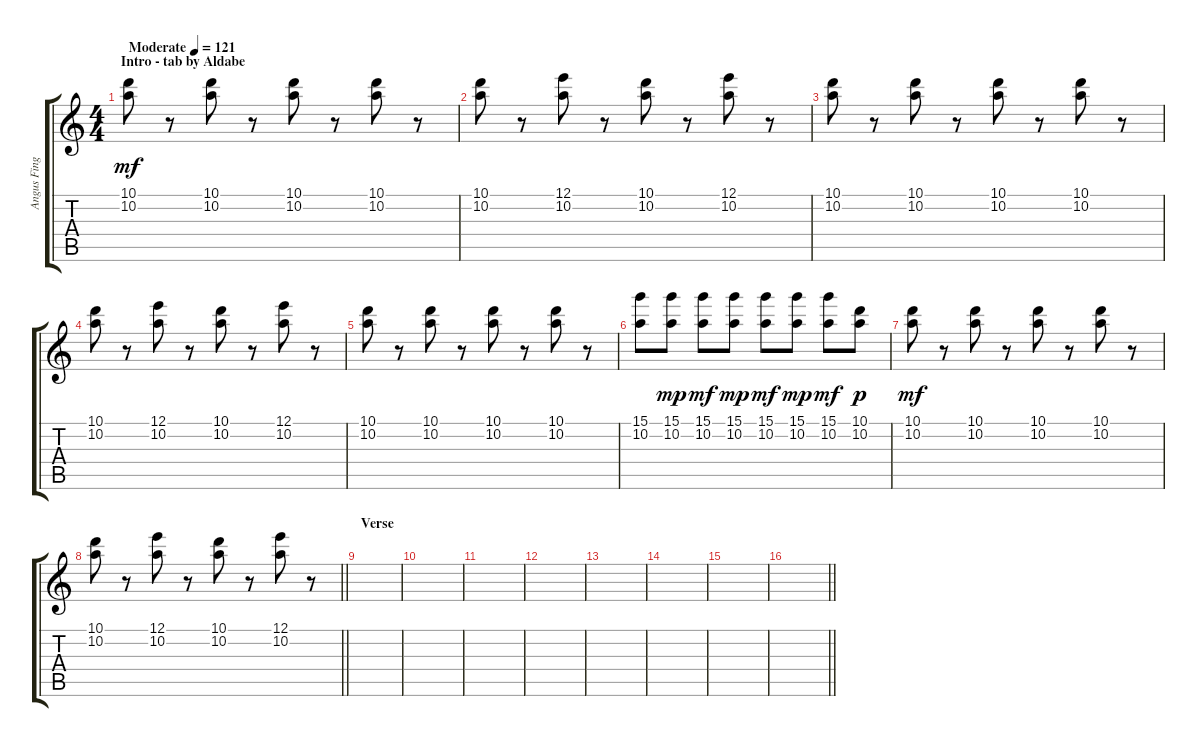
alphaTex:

\track ("Angus Fingers" "Angus Fing") {instrument distortionguitar}
\staff {score tabs}
\tuning (E4 B3 G3 D3 A2 E2) {hide}
\ts (4 4)
\section ("" "Intro - tab by Aldabe")
\tempo (121 "Moderate")
\clef g2
\ks c
(10.1 10.2).8{dy mf instrument distortionguitar} r.8 (10.1 10.2).8 r.8 (10.1 10.2).8 r.8 (10.1 10.2).8 r.8 |
(10.1 10.2).8 r.8 (12.1 10.2).8 r.8 (10.1 10.2).8 r.8 (12.1 10.2).8 r.8 |
(10.1 10.2).8 r.8 (10.1 10.2).8 r.8 (10.1 10.2).8 r.8 (10.1 10.2).8 r.8 |
(10.1 10.2).8 r.8 (12.1 10.2).8 r.8 (10.1 10.2).8 r.8 (12.1 10.2).8 r.8 |
(10.1 10.2).8 r.8 (10.1 10.2).8 r.8 (10.1 10.2).8 r.8 (10.1 10.2).8 r.8 |
(15.1 10.2).8 (15.1 10.2).8{dy mp} (15.1 10.2).8{dy mf} (15.1 10.2).8{dy mp} (15.1 10.2).8{dy mf} (15.1 10.2).8{dy mp} (15.1 10.2).8{dy mf} (10.1 10.2).8{dy p} |
(10.1 10.2).8{dy mf} r.8 (10.1 10.2).8 r.8 (10.1 10.2).8 r.8 (10.1 10.2).8 r.8 |
\barLineRight lightlight
(10.1 10.2).8 r.8 (12.1 10.2).8 r.8 (10.1 10.2).8 r.8 (12.1 10.2).8 r.8 |
\section ("" "Verse")
|
|
|
|
|
|
|
\barLineRight lightlight
